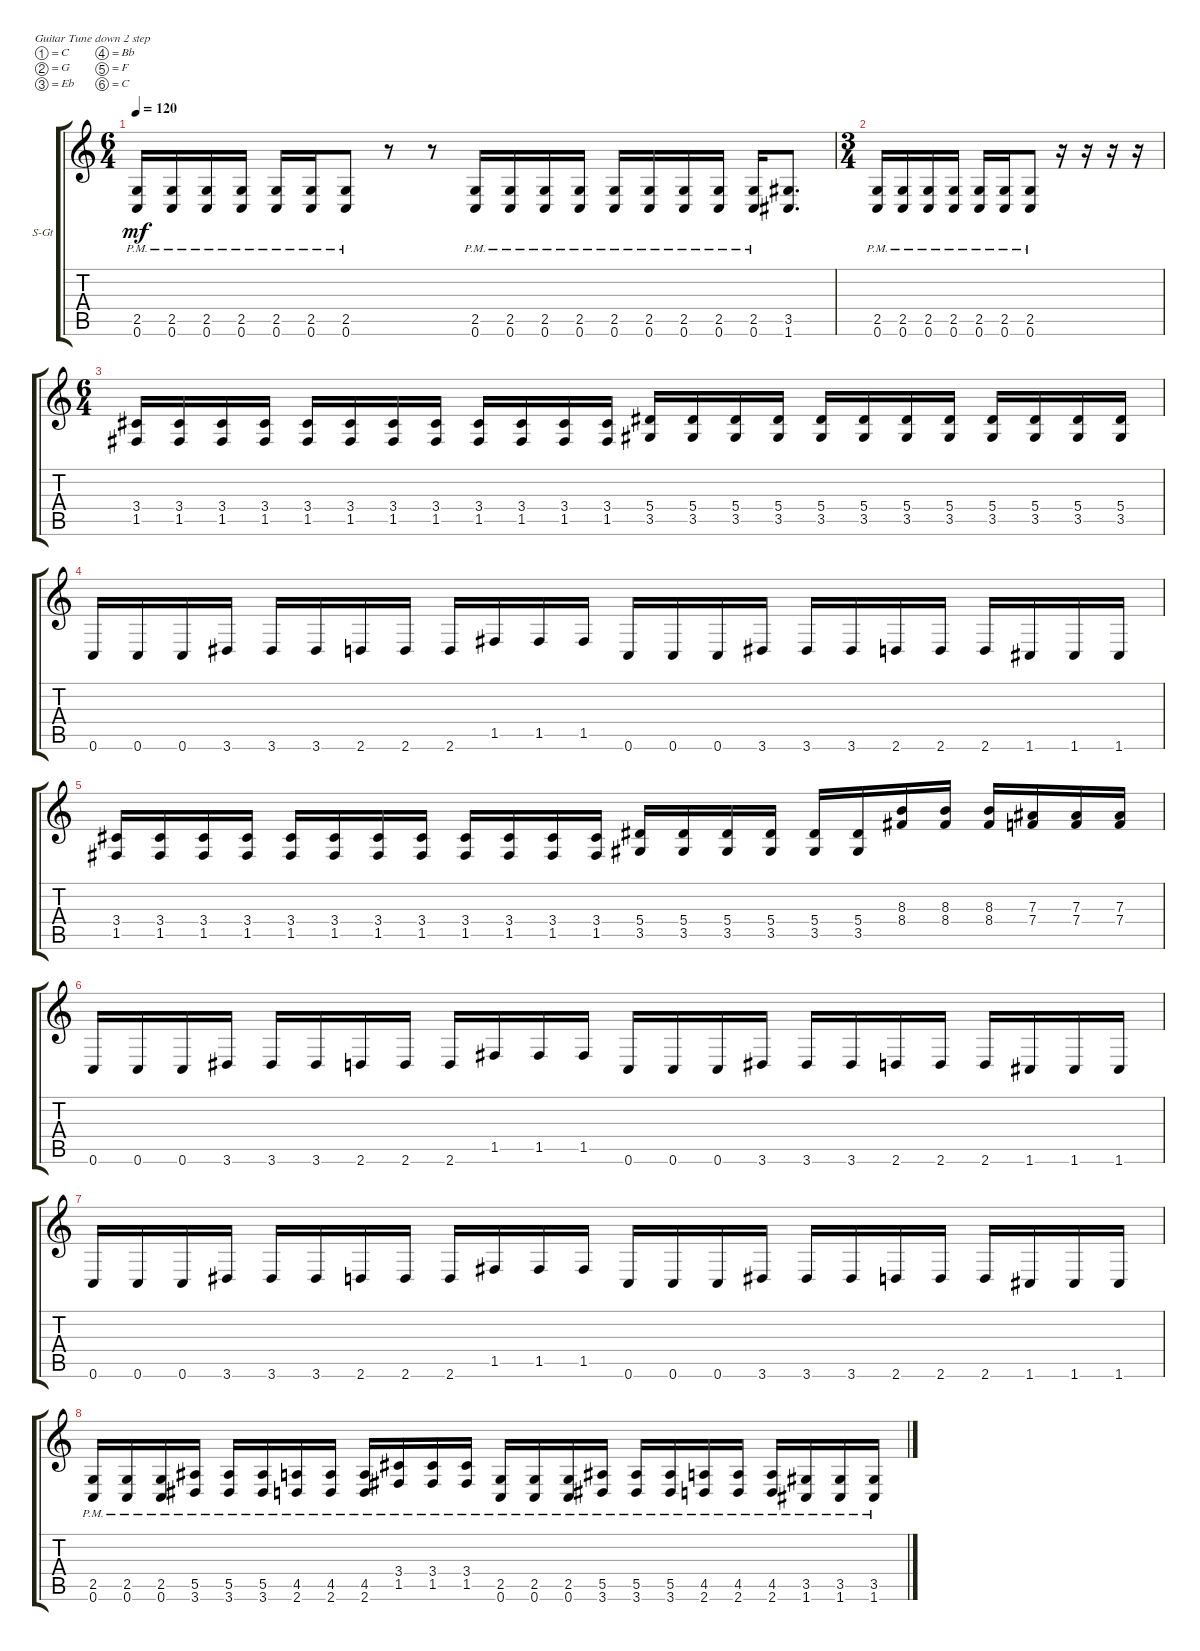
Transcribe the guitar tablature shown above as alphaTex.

\defaultSystemsLayout 4
\bracketExtendMode groupsimilarinstruments
\firstSystemTrackNameOrientation horizontal
\otherSystemsTrackNameOrientation horizontal
\track ("Steel Guitar" "S-Gt") {instrument acousticguitarsteel}
\staff {score tabs}
\tuning (C4 G3 Eb3 Bb2 F2 C2)
\ts (6 4)
\tempo 120
\clef g2
\ks c
(0.6{pm} 2.5{pm}).16{dy mf} (0.6{pm} 2.5{pm}).16 (0.6{pm} 2.5{pm}).16 (0.6{pm} 2.5{pm}).16 (0.6{pm} 2.5{pm}).16 (0.6{pm} 2.5{pm}).16 (0.6{pm} 2.5{pm}).8 r.8 r.8 (0.6{pm} 2.5{pm}).16 (0.6{pm} 2.5{pm}).16 (0.6{pm} 2.5{pm}).16 (0.6{pm} 2.5{pm}).16 (0.6{pm} 2.5{pm}).16 (0.6{pm} 2.5{pm}).16 (0.6{pm} 2.5{pm}).16 (0.6{pm} 2.5{pm}).16 (0.6{pm} 2.5{pm}).16 (3.5 1.6).8{d} |
\ts (3 4)
(0.6{pm} 2.5{pm}).16 (0.6{pm} 2.5{pm}).16 (0.6{pm} 2.5{pm}).16 (0.6{pm} 2.5{pm}).16 (0.6{pm} 2.5{pm}).16 (0.6{pm} 2.5{pm}).16 (0.6{pm} 2.5{pm}).8 r.16 r.16 r.16 r.16 |
\ts (6 4)
(1.5 3.4).16 (1.5 3.4).16 (1.5 3.4).16 (1.5 3.4).16 (1.5 3.4).16 (1.5 3.4).16 (1.5 3.4).16 (1.5 3.4).16 (1.5 3.4).16 (1.5 3.4).16 (1.5 3.4).16 (1.5 3.4).16 (3.5 5.4).16 (3.5 5.4).16 (3.5 5.4).16 (3.5 5.4).16 (3.5 5.4).16 (3.5 5.4).16 (3.5 5.4).16 (3.5 5.4).16 (3.5 5.4).16 (3.5 5.4).16 (3.5 5.4).16 (3.5 5.4).16 |
0.6.16 0.6.16 0.6.16 3.6.16 3.6.16 3.6.16 2.6.16 2.6.16 2.6.16 1.5.16 1.5.16 1.5.16 0.6.16 0.6.16 0.6.16 3.6.16 3.6.16 3.6.16 2.6.16 2.6.16 2.6.16 1.6.16 1.6.16 1.6.16 |
(1.5 3.4).16 (1.5 3.4).16 (1.5 3.4).16 (1.5 3.4).16 (1.5 3.4).16 (1.5 3.4).16 (1.5 3.4).16 (1.5 3.4).16 (1.5 3.4).16 (1.5 3.4).16 (1.5 3.4).16 (1.5 3.4).16 (3.5 5.4).16 (3.5 5.4).16 (3.5 5.4).16 (3.5 5.4).16 (3.5 5.4).16 (3.5 5.4).16 (8.3 8.4).16 (8.4 8.3).16 (8.4 8.3).16 (7.4 7.3).16 (7.4 7.3).16 (7.4 7.3).16 |
0.6.16 0.6.16 0.6.16 3.6.16 3.6.16 3.6.16 2.6.16 2.6.16 2.6.16 1.5.16 1.5.16 1.5.16 0.6.16 0.6.16 0.6.16 3.6.16 3.6.16 3.6.16 2.6.16 2.6.16 2.6.16 1.6.16 1.6.16 1.6.16 |
0.6.16 0.6.16 0.6.16 3.6.16 3.6.16 3.6.16 2.6.16 2.6.16 2.6.16 1.5.16 1.5.16 1.5.16 0.6.16 0.6.16 0.6.16 3.6.16 3.6.16 3.6.16 2.6.16 2.6.16 2.6.16 1.6.16 1.6.16 1.6.16 |
(0.6{pm} 2.5{pm}).16 (0.6{pm} 2.5{pm}).16 (0.6{pm} 2.5{pm}).16 (3.6{pm} 5.5{pm}).16 (3.6{pm} 5.5{pm}).16 (3.6{pm} 5.5{pm}).16 (2.6{pm} 4.5{pm}).16 (2.6{pm} 4.5{pm}).16 (2.6{pm} 4.5{pm}).16 (1.5{pm} 3.4{pm}).16 (1.5{pm} 3.4{pm}).16 (1.5{pm} 3.4{pm}).16 (0.6{pm} 2.5{pm}).16 (0.6{pm} 2.5{pm}).16 (0.6{pm} 2.5{pm}).16 (3.6{pm} 5.5{pm}).16 (3.6{pm} 5.5{pm}).16 (3.6{pm} 5.5{pm}).16 (2.6{pm} 4.5{pm}).16 (2.6{pm} 4.5{pm}).16 (2.6{pm} 4.5{pm}).16 (1.6{pm} 3.5{pm}).16 (1.6{pm} 3.5{pm}).16 (1.6{pm} 3.5{pm}).16
